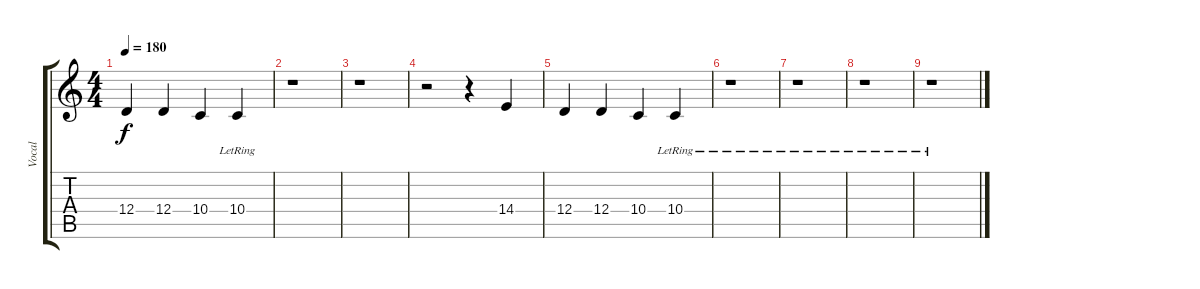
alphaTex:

\track ("Vocal" "Vocal") {instrument lead2sawtooth}
\staff {score tabs}
\tuning (E4 B3 G3 D3 A2 E2) {hide}
\ts (4 4)
\tempo 180
\clef g2
\ks c
12.4.4{dy f} 12.4.4 10.4.4 10.4{lr}.4 |
r.1 |
r.1 |
r.2 r.4 14.4.4 |
12.4.4 12.4.4 10.4.4 10.4{lr}.4 |
r.1 |
r.1 |
r.1 |
r.1
